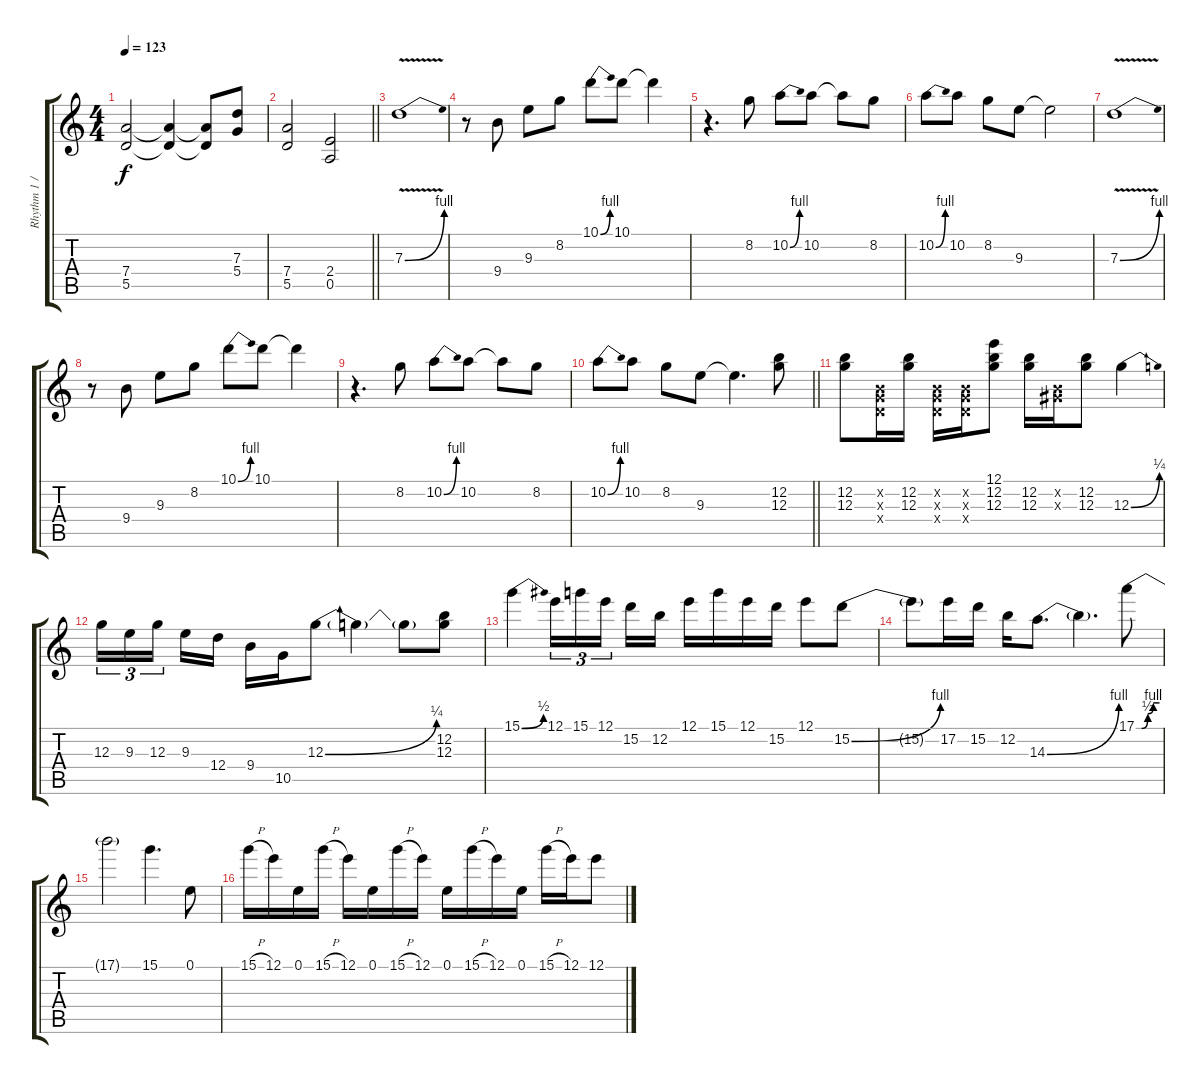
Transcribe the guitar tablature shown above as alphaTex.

\track ("Rhythm 1 / Lead" "Rhythm 1 /") {instrument overdrivenguitar}
\staff {score tabs}
\tuning (E4 B3 G3 D3 A2 E2) {hide}
\ts (4 4)
\tempo 123
\clef g2
\ks c
(7.4 5.5).2{dy f} (7.4{t} 5.5{t}).4 (7.4{t} 5.5{t}).8 (7.3 5.4).8 |
\barLineRight lightlight
(7.4 5.5).2 (2.4 0.5).2 |
7.3{be (bend 0 0 60 4) v}.1 |
r.8 9.4.8 9.3.8 8.2.8 10.1{be (bend 0 0 60 4)}.8 10.1.8 10.1{t}.4 |
r.4{d} 8.2.8 10.2{be (bend 0 0 60 4)}.8 10.2.8 10.2{t}.8 8.2.8 |
10.2{be (bend 0 0 60 4)}.8 10.2.8 8.2.8 9.3.8 9.3{t}.2 |
7.3{be (bend 0 0 60 4) v}.1 |
r.8 9.4.8 9.3.8 8.2.8 10.1{be (bend 0 0 60 4)}.8 10.1.8 10.1{t}.4 |
r.4{d} 8.2.8 10.2{be (bend 0 0 60 4)}.8 10.2.8 10.2{t}.8 8.2.8 |
\barLineRight lightlight
10.2{be (bend 0 0 60 4)}.8 10.2.8 8.2.8 9.3.8 9.3{t}.4{d} (12.2 12.3).8 |
(12.2 12.3).8 (0.2{x} 0.3{x} 0.4{x}).16 (12.2 12.3).16 (0.2{x} 0.3{x} 0.4{x}).16 (0.2{x} 0.3{x} 0.4{x}).16 (12.1 12.2 12.3).8 (12.2 12.3).16 (0.2{x} 1.3{x}).16 (12.2 12.3).8 12.3{be (bend 0 0 60 1)}.4 |
12.3.16{tu (3 2)} 9.3.16{tu (3 2)} 12.3.16{tu (3 2) beam splitsecondary} 9.3.16 12.4.16 9.4.16 10.5.16 12.3{be (bend 0 0 60 1)}.8 12.3{t}.4 12.3{t}.8 (12.2 12.3).8 |
15.1{be (bend 0 0 60 2)}.4 12.1.16{tu (3 2)} 15.1.16{tu (3 2)} 12.1.16{tu (3 2) beam splitsecondary} 15.2.16 12.2.16 12.1.16 15.1.16 12.1.16 15.2.16 12.1.8 15.2{be (bend 0 0 60 4)}.8 |
15.2{t}.8 17.2.16 15.2.16 12.2.16 14.3{be (bend 0 0 60 4)}.8{d} 14.3{t}.4{d} 17.1{be (custom 0 0 14 0 30 2 44 4 60 4)}.8 |
17.1{t}.2 15.1.4{d} 0.1.8 |
15.1{h}.16 12.1.16 0.1.16 15.1{h}.16 12.1.16 0.1.16 15.1{h}.16 12.1.16 0.1.16 15.1{h}.16 12.1.16 0.1.16 15.1{h}.16 12.1.16 12.1.8
